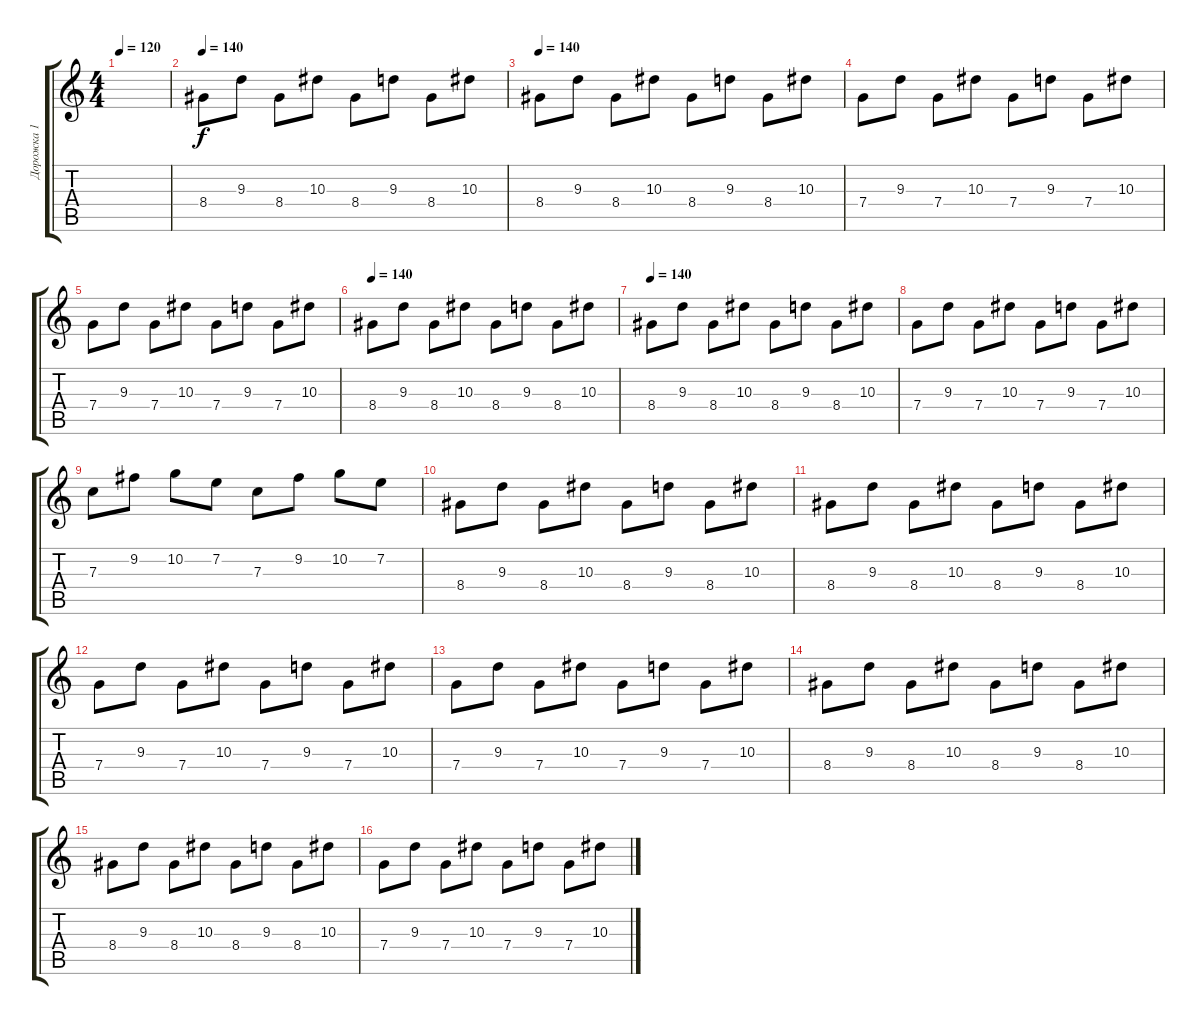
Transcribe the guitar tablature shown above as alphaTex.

\track ("Дорожка 1" "Дорожка 1") {instrument distortionguitar}
\staff {score tabs}
\tuning (D4 A3 F3 C3 G2 C2) {hide}
\ts (4 4)
\tempo 120
\clef g2
\ks c
|
\tempo 140
8.4.8 9.3.8 8.4.8 10.3.8 8.4.8 9.3.8 8.4.8 10.3.8 |
\tempo 140
8.4.8 9.3.8 8.4.8 10.3.8 8.4.8 9.3.8 8.4.8 10.3.8 |
7.4.8 9.3.8 7.4.8 10.3.8 7.4.8 9.3.8 7.4.8 10.3.8 |
7.4.8 9.3.8 7.4.8 10.3.8 7.4.8 9.3.8 7.4.8 10.3.8 |
\tempo 140
8.4.8 9.3.8 8.4.8 10.3.8 8.4.8 9.3.8 8.4.8 10.3.8 |
\tempo 140
8.4.8 9.3.8 8.4.8 10.3.8 8.4.8 9.3.8 8.4.8 10.3.8 |
7.4.8 9.3.8 7.4.8 10.3.8 7.4.8 9.3.8 7.4.8 10.3.8 |
7.3.8 9.2.8 10.2.8 7.2.8 7.3.8 9.2.8 10.2.8 7.2.8 |
8.4.8 9.3.8 8.4.8 10.3.8 8.4.8 9.3.8 8.4.8 10.3.8 |
8.4.8 9.3.8 8.4.8 10.3.8 8.4.8 9.3.8 8.4.8 10.3.8 |
7.4.8 9.3.8 7.4.8 10.3.8 7.4.8 9.3.8 7.4.8 10.3.8 |
7.4.8 9.3.8 7.4.8 10.3.8 7.4.8 9.3.8 7.4.8 10.3.8 |
8.4.8 9.3.8 8.4.8 10.3.8 8.4.8 9.3.8 8.4.8 10.3.8 |
8.4.8 9.3.8 8.4.8 10.3.8 8.4.8 9.3.8 8.4.8 10.3.8 |
7.4.8 9.3.8 7.4.8 10.3.8 7.4.8 9.3.8 7.4.8 10.3.8
